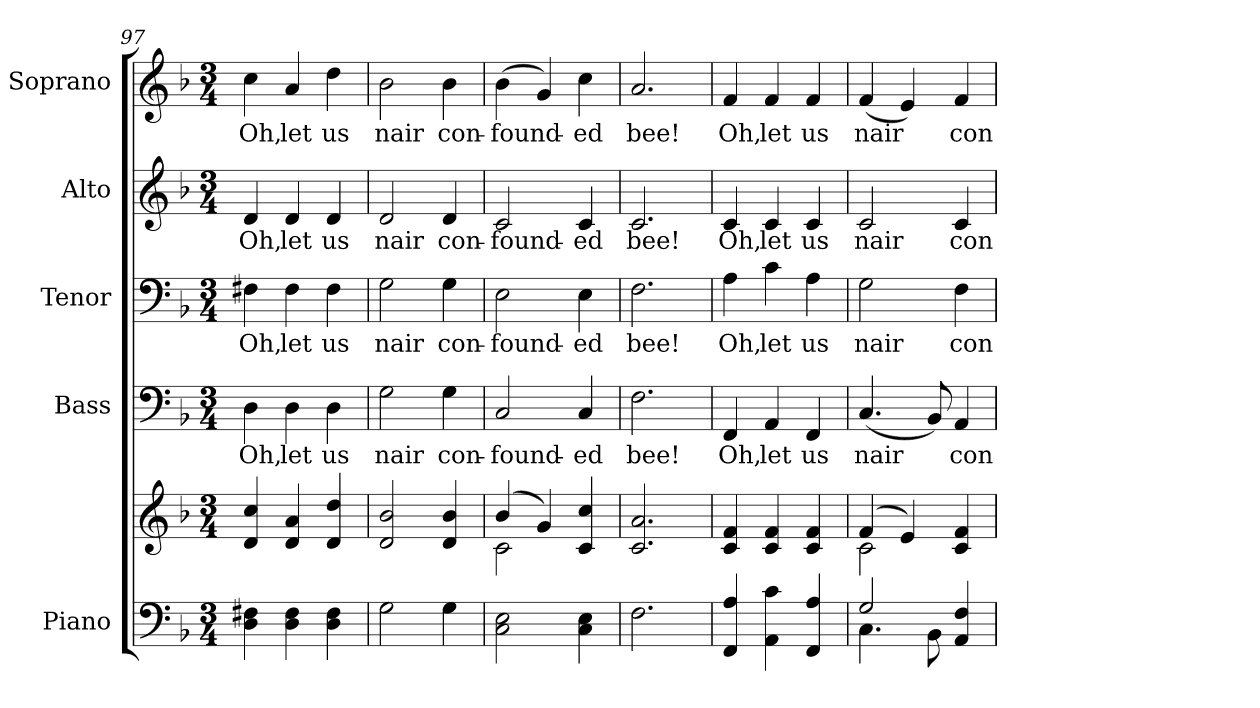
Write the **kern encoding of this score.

**kern	**kern	**kern	**text	**kern	**text	**kern	**text	**kern	**text
*part5	*part5	*part4	*part4	*part3	*part3	*part2	*part2	*part1	*part1
*staff6	*staff5	*staff4	*staff4	*staff3	*staff3	*staff2	*staff2	*staff1	*staff1
*I"Piano	*	*I"Bass	*	*I"Tenor	*	*I"Alto	*	*I"Soprano	*
*I'Pno.	*	*I'B.	*	*I'T.	*	*I'A.	*	*I'S.	*
*clefF4	*clefG2	*clefF4	*	*clefF4	*	*clefG2	*	*clefG2	*
*k[b-]	*k[b-]	*k[b-]	*	*k[b-]	*	*k[b-]	*	*k[b-]	*
*F:	*F:	*F:	*	*F:	*	*F:	*	*F:	*
*M3/4	*M3/4	*M3/4	*	*M3/4	*	*M3/4	*	*M3/4	*
=97	=97	=97	=97	=97	=97	=97	=97	=97	=97
!	!	!	!LO:LY:b:color=#000000	!	!	!	!	!	!
!	!	!	!	!	!LO:LY:b:color=#000000	!	!	!	!
!	!	!	!	!	!	!	!LO:LY:b:color=#000000	!	!
!	!	!	!	!	!	!	!	!	!LO:LY:b:color=#000000
4Di\ 4F#Xi	4di/ 4cci	4Di\	Oh,	4F#Xi\	Oh,	4di/	Oh,	4cci\	Oh,
!	!	!	!LO:LY:b:color=#000000	!	!	!	!	!	!
!	!	!	!	!	!LO:LY:b:color=#000000	!	!	!	!
!	!	!	!	!	!	!	!LO:LY:b:color=#000000	!	!
!	!	!	!	!	!	!	!	!	!LO:LY:b:color=#000000
4Di\ 4F#i	4di/ 4ai	4Di\	let	4F#i\	let	4di/	let	4ai/	let
!	!	!	!LO:LY:b:color=#000000	!	!	!	!	!	!
!	!	!	!	!	!LO:LY:b:color=#000000	!	!	!	!
!	!	!	!	!	!	!	!LO:LY:b:color=#000000	!	!
!	!	!	!	!	!	!	!	!	!LO:LY:b:color=#000000
4Di\ 4F#i	4di/ 4ddi	4Di\	us	4F#i\	us	4di/	us	4ddi\	us
=98	=98	=98	=98	=98	=98	=98	=98	=98	=98
!	!	!	!LO:LY:b:color=#000000	!	!	!	!	!	!
!	!	!	!	!	!LO:LY:b:color=#000000	!	!	!	!
!	!	!	!	!	!	!	!LO:LY:b:color=#000000	!	!
!	!	!	!	!	!	!	!	!	!LO:LY:b:color=#000000
2Gi\	2di/ 2b-i	2Gi\	nair	2Gi\	nair	2di/	nair	2b-i\	nair
!	!	!	!LO:LY:b:color=#000000	!	!	!	!	!	!
!	!	!	!	!	!LO:LY:b:color=#000000	!	!	!	!
!	!	!	!	!	!	!	!LO:LY:b:color=#000000	!	!
!	!	!	!	!	!	!	!	!	!LO:LY:b:color=#000000
4Gi\	4di/ 4b-i	4Gi\	con-	4Gi\	con-	4di/	con-	4b-i\	con-
!!LO:PB:g=z
=99	=99	=99	=99	=99	=99	=99	=99	=99	=99
*	*^	*	*	*	*	*	*	*	*
!	!	!	!	!LO:LY:b:color=#000000	!	!	!	!	!	!
!	!	!	!	!	!	!LO:LY:b:color=#000000	!	!	!	!
!	!	!	!	!	!	!	!	!LO:LY:b:color=#000000	!	!
!	!	!	!	!	!	!	!	!	!	!LO:LY:b:color=#000000
2Ci\ 2Ei	(4b-i/	2ci\	2Ci/	-found-	2Ei\	-found-	2ci/	-found-	(4b-i\	-found-
.	4gi/)	.	.	.	.	.	.	.	4gi/)	.
!	!	!	!	!LO:LY:b:color=#000000	!	!	!	!	!	!
!	!	!	!	!	!	!LO:LY:b:color=#000000	!	!	!	!
!	!	!	!	!	!	!	!	!LO:LY:b:color=#000000	!	!
!	!	!	!	!	!	!	!	!	!	!LO:LY:b:color=#000000
4Ci\ 4Ei	4ci/ 4cci	4ryy	4Ci/	-ed	4Ei\	-ed	4ci/	-ed	4cci\	-ed
*	*v	*v	*	*	*	*	*	*	*	*
=100	=100	=100	=100	=100	=100	=100	=100	=100	=100
*	*^	*	*	*	*	*	*	*	*
!	!	!	!	!LO:LY:b:color=#000000	!	!	!	!	!	!
*	*v	*v	*	*	*	*	*	*	*	*
*	*^	*	*	*	*	*	*	*	*
!	!	!	!	!	!	!LO:LY:b:color=#000000	!	!	!	!
*	*v	*v	*	*	*	*	*	*	*	*
*	*^	*	*	*	*	*	*	*	*
!	!	!	!	!	!	!	!	!LO:LY:b:color=#000000	!	!
*	*v	*v	*	*	*	*	*	*	*	*
*	*^	*	*	*	*	*	*	*	*
!	!	!	!	!	!	!	!	!	!	!LO:LY:b:color=#000000
*	*v	*v	*	*	*	*	*	*	*	*
2.Fi\	2.ci/ 2.ai	2.Fi\	bee!	2.Fi\	bee!	2.ci/	bee!	2.ai/	bee!
=101	=101	=101	=101	=101	=101	=101	=101	=101	=101
!	!	!	!LO:LY:b:color=#000000	!	!	!	!	!	!
!	!	!	!	!	!LO:LY:b:color=#000000	!	!	!	!
!	!	!	!	!	!	!	!LO:LY:b:color=#000000	!	!
!	!	!	!	!	!	!	!	!	!LO:LY:b:color=#000000
4FFi/ 4Ai	4ci/ 4fi	4FFi/	Oh,	4Ai\	Oh,	4ci/	Oh,	4fi/	Oh,
!	!	!	!LO:LY:b:color=#000000	!	!	!	!	!	!
!	!	!	!	!	!LO:LY:b:color=#000000	!	!	!	!
!	!	!	!	!	!	!	!LO:LY:b:color=#000000	!	!
!	!	!	!	!	!	!	!	!	!LO:LY:b:color=#000000
4AAi\ 4ci	4ci/ 4fi	4AAi/	let	4ci\	let	4ci/	let	4fi/	let
!	!	!	!LO:LY:b:color=#000000	!	!	!	!	!	!
!	!	!	!	!	!LO:LY:b:color=#000000	!	!	!	!
!	!	!	!	!	!	!	!LO:LY:b:color=#000000	!	!
!	!	!	!	!	!	!	!	!	!LO:LY:b:color=#000000
4FFi/ 4Ai	4ci/ 4fi	4FFi/	us	4Ai\	us	4ci/	us	4fi/	us
!!LO:PB:g=z
=102	=102	=102	=102	=102	=102	=102	=102	=102	=102
*^	*^	*	*	*	*	*	*	*	*
!	!	!	!	!	!LO:LY:b:color=#000000	!	!	!	!	!	!
!	!	!	!	!	!	!	!LO:LY:b:color=#000000	!	!	!	!
!	!	!	!	!	!	!	!	!	!LO:LY:b:color=#000000	!	!
!	!	!	!	!	!	!	!	!	!	!	!LO:LY:b:color=#000000
2Gi/	4.Ci\	(4fi/	2ci\	(4.Ci/	nair	2Gi\	nair	2ci/	nair	(4fi/	nair
.	.	4ei/)	.	.	.	.	.	.	.	4ei/)	.
.	8BB-i\	.	.	8BB-i/)	.	.	.	.	.	.	.
!	!	!	!	!	!LO:LY:b:color=#000000	!	!	!	!	!	!
!	!	!	!	!	!	!	!LO:LY:b:color=#000000	!	!	!	!
!	!	!	!	!	!	!	!	!	!LO:LY:b:color=#000000	!	!
!	!	!	!	!	!	!	!	!	!	!	!LO:LY:b:color=#000000
4AAi/ 4Fi	4ryy	4ci/ 4fi	4ryy	4AAi/	con-	4Fi\	con-	4ci/	con-	4fi/	con-
*v	*v	*	*	*	*	*	*	*	*	*	*
*	*v	*v	*	*	*	*	*	*	*	*
=	=	=	=	=	=	=	=	=	=
*-	*-	*-	*-	*-	*-	*-	*-	*-	*-
